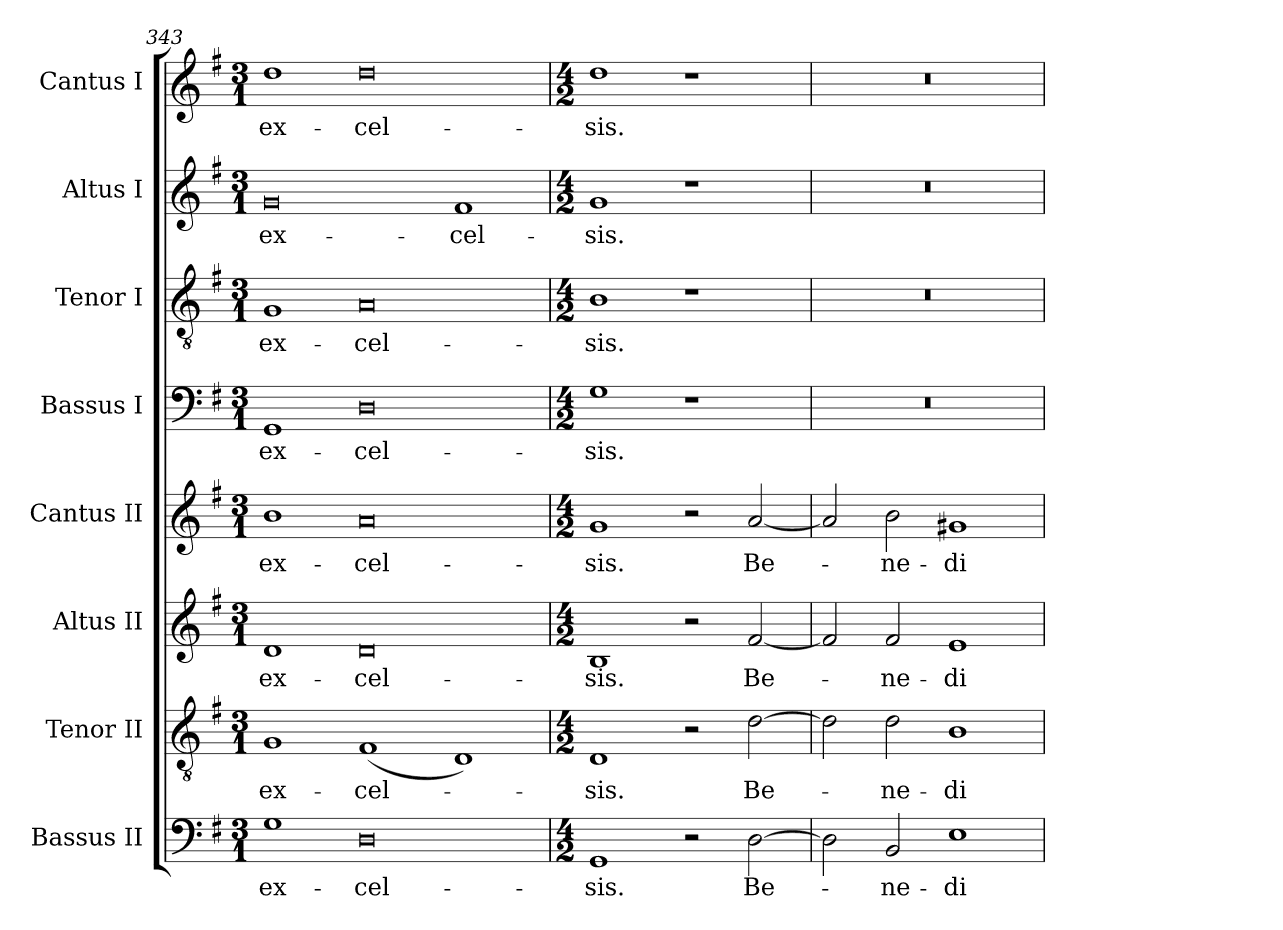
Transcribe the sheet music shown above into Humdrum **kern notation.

**kern	**text	**kern	**text	**kern	**text	**kern	**text	**kern	**text	**kern	**text	**kern	**text	**kern	**text
*part8	*part8	*part7	*part7	*part6	*part6	*part5	*part5	*part4	*part4	*part3	*part3	*part2	*part2	*part1	*part1
*staff8	*staff8	*staff7	*staff7	*staff6	*staff6	*staff5	*staff5	*staff4	*staff4	*staff3	*staff3	*staff2	*staff2	*staff1	*staff1
*I"Bassus II	*	*I"Tenor II	*	*I"Altus II	*	*I"Cantus II	*	*I"Bassus I	*	*I"Tenor I	*	*I"Altus I	*	*I"Cantus I	*
*I'B II	*	*I'T II	*	*I'A II	*	*I'C II	*	*I'B I	*	*I'T I	*	*I'A I	*	*I'C I	*
*clefF4	*	*clefGv2	*	*clefG2	*	*clefG2	*	*clefF4	*	*clefGv2	*	*clefG2	*	*clefG2	*
*k[f#]	*	*k[f#]	*	*k[f#]	*	*k[f#]	*	*k[f#]	*	*k[f#]	*	*k[f#]	*	*k[f#]	*
*G:	*	*G:	*	*G:	*	*G:	*	*G:	*	*G:	*	*G:	*	*G:	*
*M3/1	*	*M3/1	*	*M3/1	*	*M3/1	*	*M3/1	*	*M3/1	*	*M3/1	*	*M3/1	*
=343	=343	=343	=343	=343	=343	=343	=343	=343	=343	=343	=343	=343	=343	=343	=343
!	!LO:LY:b	!	!	!	!	!	!	!	!	!	!	!	!	!	!
!	!	!	!LO:LY:b	!	!	!	!	!	!	!	!	!	!	!	!
!	!	!	!	!	!LO:LY:b	!	!	!	!	!	!	!	!	!	!
!	!	!	!	!	!	!	!LO:LY:b	!	!	!	!	!	!	!	!
!	!	!	!	!	!	!	!	!	!LO:LY:b	!	!	!	!	!	!
!	!	!	!	!	!	!	!	!	!	!	!LO:LY:b	!	!	!	!
!	!	!	!	!	!	!	!	!	!	!	!	!	!LO:LY:b	!	!
!	!	!	!	!	!	!	!	!	!	!	!	!	!	!	!LO:LY:b
1G	ex-	1G	ex-	1d	ex-	1b	ex-	1GG	ex-	1G	ex-	0g	ex-	1dd	ex-
!	!LO:LY:b	!	!	!	!	!	!	!	!	!	!	!	!	!	!
!	!	!	!LO:LY:b	!	!	!	!	!	!	!	!	!	!	!	!
!	!	!	!	!	!LO:LY:b	!	!	!	!	!	!	!	!	!	!
!	!	!	!	!	!	!	!LO:LY:b	!	!	!	!	!	!	!	!
!	!	!	!	!	!	!	!	!	!LO:LY:b	!	!	!	!	!	!
!	!	!	!	!	!	!	!	!	!	!	!LO:LY:b	!	!	!	!
!	!	!	!	!	!	!	!	!	!	!	!	!	!	!	!LO:LY:b
0D	-cel-	(<1F#	-cel-	0d	-cel-	0a	-cel-	0D	-cel-	0A	-cel-	.	.	0dd	-cel-
!	!	!	!	!	!	!	!	!	!	!	!	!	!LO:LY:b	!	!
.	.	1D)	.	.	.	.	.	.	.	.	.	1f#	-cel-	.	.
=344	=344	=344	=344	=344	=344	=344	=344	=344	=344	=344	=344	=344	=344	=344	=344
*M4/2	*	*M4/2	*	*M4/2	*	*M4/2	*	*M4/2	*	*M4/2	*	*M4/2	*	*M4/2	*
!	!LO:LY:b	!	!	!	!	!	!	!	!	!	!	!	!	!	!
!	!	!	!LO:LY:b	!	!	!	!	!	!	!	!	!	!	!	!
!	!	!	!	!	!LO:LY:b	!	!	!	!	!	!	!	!	!	!
!	!	!	!	!	!	!	!LO:LY:b	!	!	!	!	!	!	!	!
!	!	!	!	!	!	!	!	!	!LO:LY:b	!	!	!	!	!	!
!	!	!	!	!	!	!	!	!	!	!	!LO:LY:b	!	!	!	!
!	!	!	!	!	!	!	!	!	!	!	!	!	!LO:LY:b	!	!
!	!	!	!	!	!	!	!	!	!	!	!	!	!	!	!LO:LY:b
1GG	-sis.	1D	-sis.	1B	-sis.	1g	-sis.	1G	-sis.	1B	-sis.	1g	-sis.	1dd	-sis.
2r	.	2r	.	2r	.	2r	.	1r	.	1r	.	1r	.	1r	.
!	!LO:LY:b	!	!	!	!	!	!	!	!	!	!	!	!	!	!
!	!	!	!LO:LY:b	!	!	!	!	!	!	!	!	!	!	!	!
!	!	!	!	!	!LO:LY:b	!	!	!	!	!	!	!	!	!	!
!	!	!	!	!	!	!	!LO:LY:b	!	!	!	!	!	!	!	!
[2D\	Be-	[2d\	Be-	[2f#/	Be-	[2a/	Be-	.	.	.	.	.	.	.	.
=345	=345	=345	=345	=345	=345	=345	=345	=345	=345	=345	=345	=345	=345	=345	=345
2D\]	.	2d\]	.	2f#/]	.	2a/]	.	0r	.	0r	.	0r	.	0r	.
!	!LO:LY:b	!	!	!	!	!	!	!	!	!	!	!	!	!	!
!	!	!	!LO:LY:b	!	!	!	!	!	!	!	!	!	!	!	!
!	!	!	!	!	!LO:LY:b	!	!	!	!	!	!	!	!	!	!
!	!	!	!	!	!	!	!LO:LY:b	!	!	!	!	!	!	!	!
2BB/	-ne-	2d\	-ne-	2f#/	-ne-	2b\	-ne-	.	.	.	.	.	.	.	.
!	!LO:LY:b	!	!	!	!	!	!	!	!	!	!	!	!	!	!
!	!	!	!LO:LY:b	!	!	!	!	!	!	!	!	!	!	!	!
!	!	!	!	!	!LO:LY:b	!	!	!	!	!	!	!	!	!	!
!	!	!	!	!	!	!	!LO:LY:b	!	!	!	!	!	!	!	!
1E	-di-	1B	-di-	1e	-di-	1g#X	-di-	.	.	.	.	.	.	.	.
=	=	=	=	=	=	=	=	=	=	=	=	=	=	=	=
*-	*-	*-	*-	*-	*-	*-	*-	*-	*-	*-	*-	*-	*-	*-	*-
